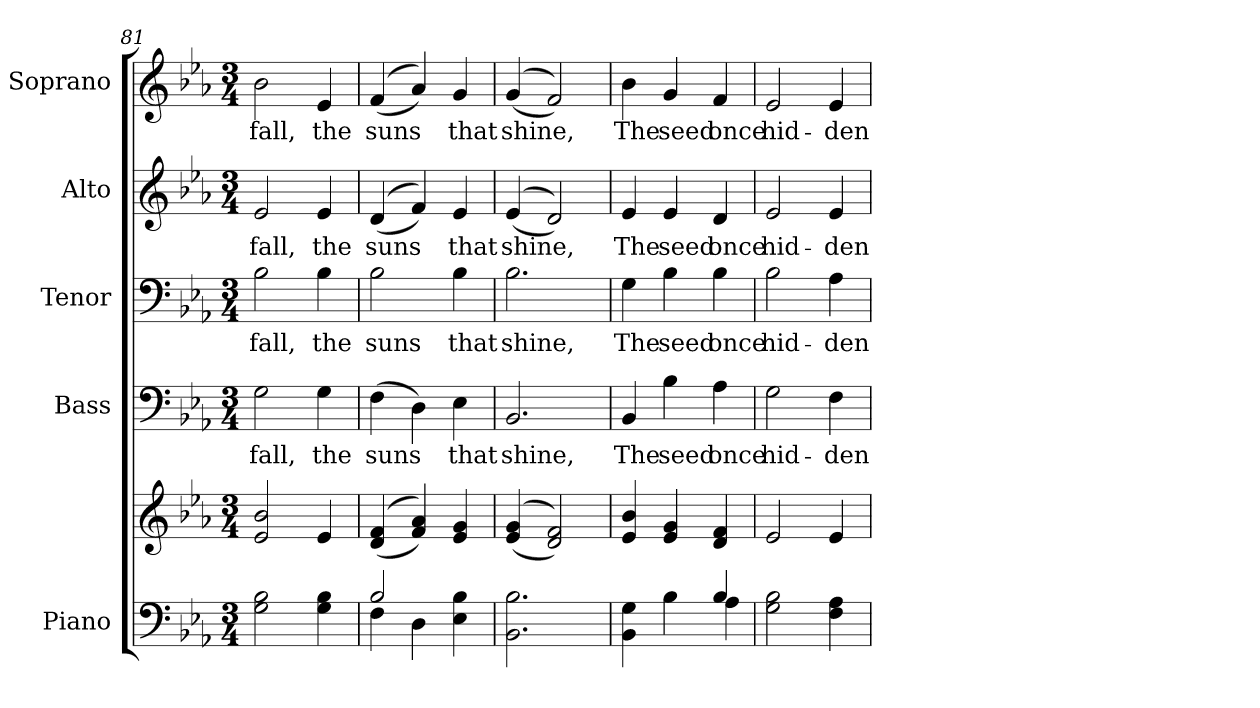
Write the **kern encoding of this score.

**kern	**kern	**kern	**text	**kern	**text	**kern	**text	**kern	**text
*part5	*part5	*part4	*part4	*part3	*part3	*part2	*part2	*part1	*part1
*staff6	*staff5	*staff4	*staff4	*staff3	*staff3	*staff2	*staff2	*staff1	*staff1
*I"Piano	*	*I"Bass	*	*I"Tenor	*	*I"Alto	*	*I"Soprano	*
*I'Pno.	*	*I'B.	*	*I'T.	*	*I'A.	*	*I'S.	*
*clefF4	*clefG2	*clefF4	*	*clefF4	*	*clefG2	*	*clefG2	*
*k[b-e-a-]	*k[b-e-a-]	*k[b-e-a-]	*	*k[b-e-a-]	*	*k[b-e-a-]	*	*k[b-e-a-]	*
*E-:	*E-:	*E-:	*	*E-:	*	*E-:	*	*E-:	*
*M3/4	*M3/4	*M3/4	*	*M3/4	*	*M3/4	*	*M3/4	*
=81	=81	=81	=81	=81	=81	=81	=81	=81	=81
!	!	!	!LO:LY:b:color=#000000	!	!	!	!	!	!
!	!	!	!	!	!LO:LY:b:color=#000000	!	!	!	!
!	!	!	!	!	!	!	!LO:LY:b:color=#000000	!	!
!	!	!	!	!	!	!	!	!	!LO:LY:b:color=#000000
2Gi\ 2B-i	2e-i/ 2b-i	2Gi\	fall,	2B-i\	fall,	2e-i/	fall,	2b-i\	fall,
!	!	!	!LO:LY:b:color=#000000	!	!	!	!	!	!
!	!	!	!	!	!LO:LY:b:color=#000000	!	!	!	!
!	!	!	!	!	!	!	!LO:LY:b:color=#000000	!	!
!	!	!	!	!	!	!	!	!	!LO:LY:b:color=#000000
4Gi\ 4B-i	4e-i/	4Gi\	the	4B-i\	the	4e-i/	the	4e-i/	the
!!LO:PB:g=z
=82	=82	=82	=82	=82	=82	=82	=82	=82	=82
*^	*	*	*	*	*	*	*	*	*
!	!	!	!	!LO:LY:b:color=#000000	!	!	!	!	!	!
!	!	!	!	!	!	!LO:LY:b:color=#000000	!	!	!	!
!	!	!	!	!	!	!	!	!LO:LY:b:color=#000000	!	!
!	!	!	!	!	!	!	!	!	!	!LO:LY:b:color=#000000
2B-i/	4Fi\	((4di/ 4fi	(4Fi\	suns	2B-i\	suns	((4di/	suns	((4fi/	suns
.	4Di\	4fi/ 4a-i))	4Di\)	.	.	.	4fi/))	.	4a-i/))	.
!	!	!	!	!LO:LY:b:color=#000000	!	!	!	!	!	!
!	!	!	!	!	!	!LO:LY:b:color=#000000	!	!	!	!
!	!	!	!	!	!	!	!	!LO:LY:b:color=#000000	!	!
!	!	!	!	!	!	!	!	!	!	!LO:LY:b:color=#000000
4E-i\ 4B-i	4ryy	4e-i/ 4gi	4E-i\	that	4B-i\	that	4e-i/	that	4gi/	that
*v	*v	*	*	*	*	*	*	*	*	*
=83	=83	=83	=83	=83	=83	=83	=83	=83	=83
*^	*	*	*	*	*	*	*	*	*
!	!	!	!	!LO:LY:b:color=#000000	!	!	!	!	!	!
*v	*v	*	*	*	*	*	*	*	*	*
*^	*	*	*	*	*	*	*	*	*
!	!	!	!	!	!	!LO:LY:b:color=#000000	!	!	!	!
*v	*v	*	*	*	*	*	*	*	*	*
*^	*	*	*	*	*	*	*	*	*
!	!	!	!	!	!	!	!	!LO:LY:b:color=#000000	!	!
*v	*v	*	*	*	*	*	*	*	*	*
*^	*	*	*	*	*	*	*	*	*
!	!	!	!	!	!	!	!	!	!	!LO:LY:b:color=#000000
*v	*v	*	*	*	*	*	*	*	*	*
2.BB-i\ 2.B-i	((4e-i/ 4gi	2.BB-i/	shine,	2.B-i\	shine,	((4e-i/	shine,	((4gi/	shine,
.	2di/ 2fi))	.	.	.	.	2di/))	.	2fi/))	.
=84	=84	=84	=84	=84	=84	=84	=84	=84	=84
*^	*	*	*	*	*	*	*	*	*
!	!	!	!	!LO:LY:b:color=#000000	!	!	!	!	!	!
!	!	!	!	!	!	!LO:LY:b:color=#000000	!	!	!	!
!	!	!	!	!	!	!	!	!LO:LY:b:color=#000000	!	!
!	!	!	!	!	!	!	!	!	!	!LO:LY:b:color=#000000
4BB-i\ 4Gi	2ryy	4e-i/ 4b-i	4BB-i/	The	4Gi\	The	4e-i/	The	4b-i\	The
!	!	!	!	!LO:LY:b:color=#000000	!	!	!	!	!	!
!	!	!	!	!	!	!LO:LY:b:color=#000000	!	!	!	!
!	!	!	!	!	!	!	!	!LO:LY:b:color=#000000	!	!
!	!	!	!	!	!	!	!	!	!	!LO:LY:b:color=#000000
4B-i\	.	4e-i/ 4gi	4B-i\	seed	4B-i\	seed	4e-i/	seed	4gi/	seed
!	!	!	!	!LO:LY:b:color=#000000	!	!	!	!	!	!
!	!	!	!	!	!	!LO:LY:b:color=#000000	!	!	!	!
!	!	!	!	!	!	!	!	!LO:LY:b:color=#000000	!	!
!	!	!	!	!	!	!	!	!	!	!LO:LY:b:color=#000000
4B-i/	4A-i\	4di/ 4fi	4A-i\	once	4B-i\	once	4di/	once	4fi/	once
*v	*v	*	*	*	*	*	*	*	*	*
!!LO:PB:g=z
=85	=85	=85	=85	=85	=85	=85	=85	=85	=85
*^	*	*	*	*	*	*	*	*	*
!	!	!	!	!LO:LY:b:color=#000000	!	!	!	!	!	!
*v	*v	*	*	*	*	*	*	*	*	*
*^	*	*	*	*	*	*	*	*	*
!	!	!	!	!	!	!LO:LY:b:color=#000000	!	!	!	!
*v	*v	*	*	*	*	*	*	*	*	*
*^	*	*	*	*	*	*	*	*	*
!	!	!	!	!	!	!	!	!LO:LY:b:color=#000000	!	!
*v	*v	*	*	*	*	*	*	*	*	*
*^	*	*	*	*	*	*	*	*	*
!	!	!	!	!	!	!	!	!	!	!LO:LY:b:color=#000000
*v	*v	*	*	*	*	*	*	*	*	*
2Gi\ 2B-i	2e-i/	2Gi\	hid-	2B-i\	hid-	2e-i/	hid-	2e-i/	hid-
!	!	!	!LO:LY:b:color=#000000	!	!	!	!	!	!
!	!	!	!	!	!LO:LY:b:color=#000000	!	!	!	!
!	!	!	!	!	!	!	!LO:LY:b:color=#000000	!	!
!	!	!	!	!	!	!	!	!	!LO:LY:b:color=#000000
4Fi\ 4A-i	4e-i/	4Fi\	-den	4A-i\	-den	4e-i/	-den	4e-i/	-den
=	=	=	=	=	=	=	=	=	=
*-	*-	*-	*-	*-	*-	*-	*-	*-	*-
